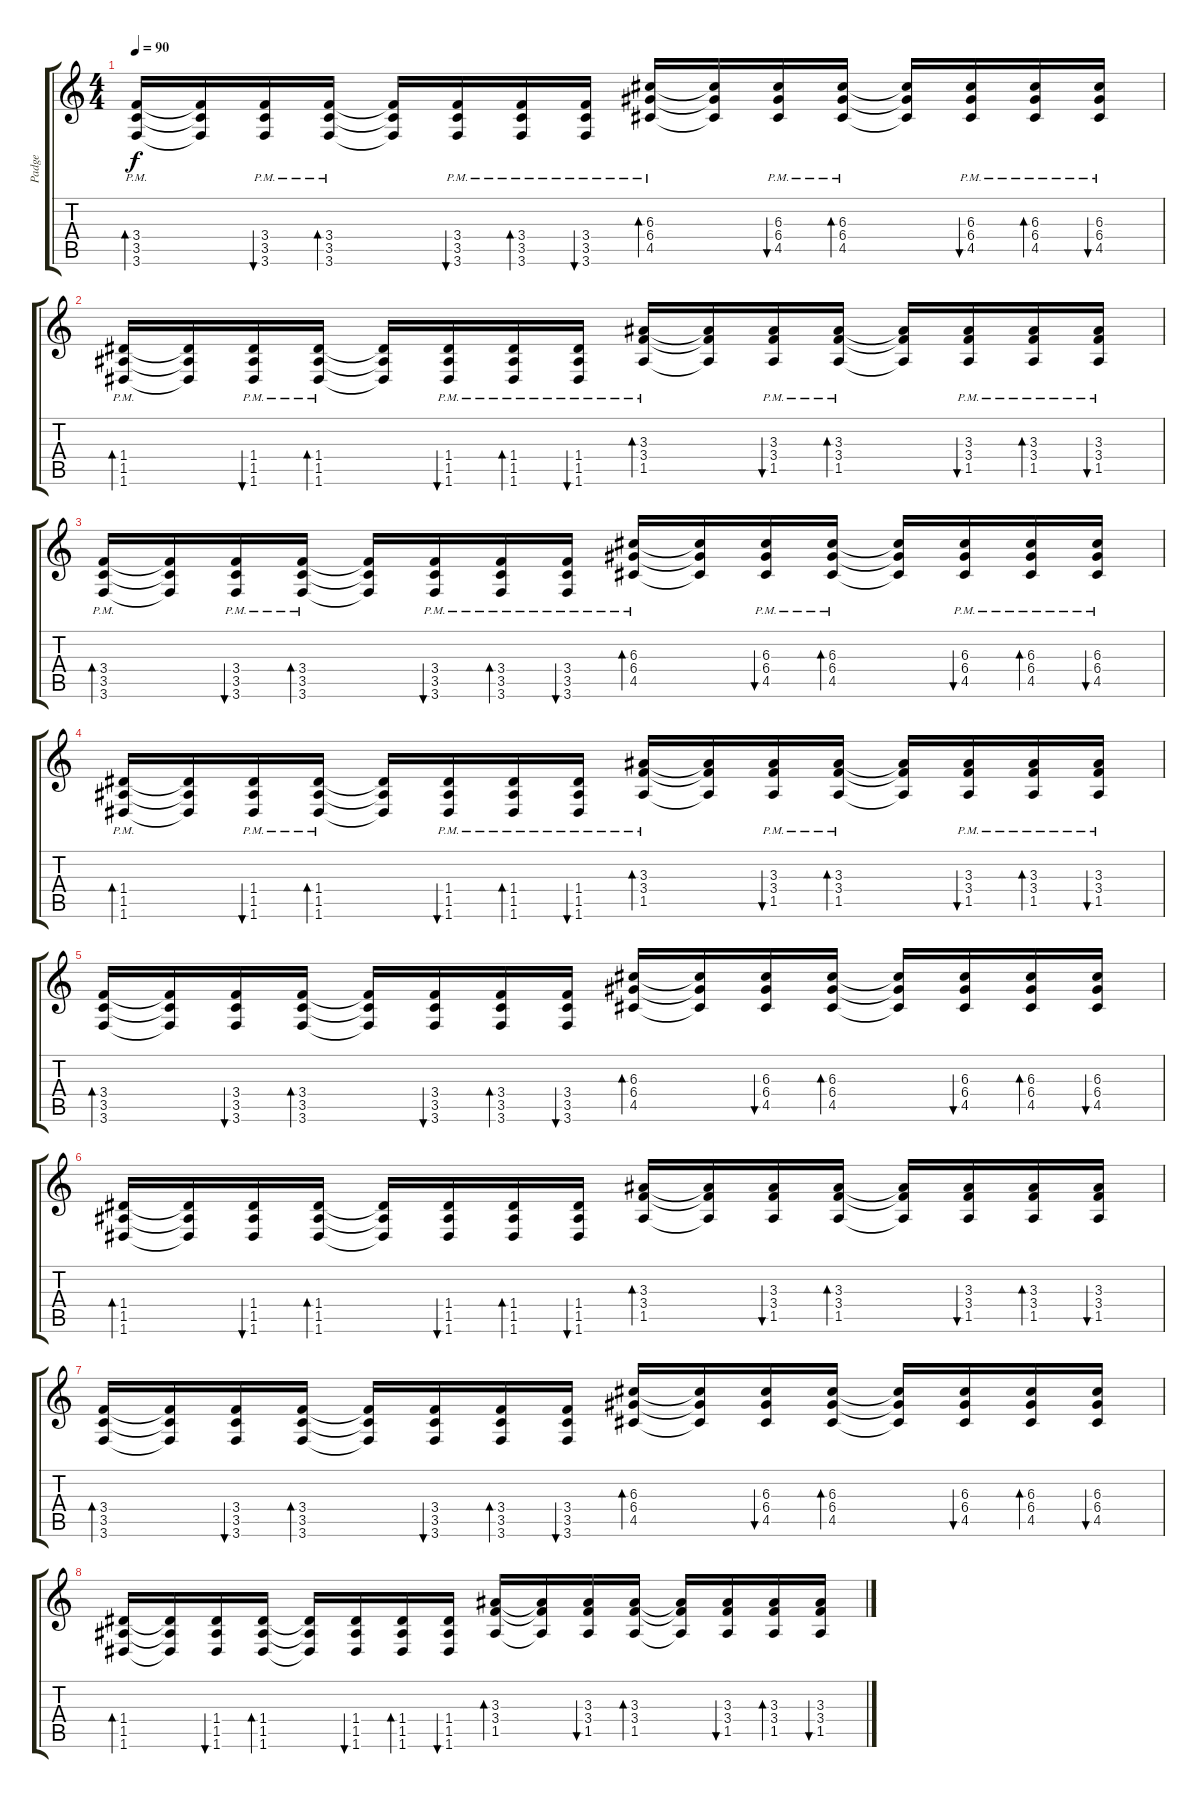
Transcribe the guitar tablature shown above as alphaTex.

\track ("Padge" "Padge") {instrument acousticguitarsteel}
\staff {score tabs}
\tuning (E4 B3 G3 D3 A2 D2) {hide}
\ts (4 4)
\tempo 90
\clef g2
\ks c
(3.4{pm} 3.5{pm} 3.6{pm}).16{bd 120 dy f} (3.4{t} 3.5{t} 3.6{t}).16 (3.4{pm} 3.5{pm} 3.6{pm}).16{bu 120} (3.4{pm} 3.5{pm} 3.6{pm}).16{bd 120} (3.4{t} 3.5{t} 3.6{t}).16 (3.4{pm} 3.5{pm} 3.6{pm}).16{bu 120} (3.4{pm} 3.5{pm} 3.6{pm}).16{bd 120} (3.4{pm} 3.5{pm} 3.6{pm}).16{bu 120} (6.3{pm} 6.4{pm} 4.5{pm}).16{bd 120} (6.3{t} 6.4{t} 4.5{t}).16 (6.3{pm} 6.4{pm} 4.5{pm}).16{bu 120} (6.3{pm} 6.4{pm} 4.5{pm}).16{bd 120} (6.3{t} 6.4{t} 4.5{t}).16 (6.3{pm} 6.4{pm} 4.5{pm}).16{bu 120} (6.3{pm} 6.4{pm} 4.5{pm}).16{bd 120} (6.3{pm} 6.4{pm} 4.5{pm}).16{bu 120} |
(1.4{pm} 1.5{pm} 1.6{pm}).16{bd 120} (1.4{t} 1.5{t} 1.6{t}).16 (1.4{pm} 1.5{pm} 1.6{pm}).16{bu 120} (1.4{pm} 1.5{pm} 1.6{pm}).16{bd 120} (1.4{t} 1.5{t} 1.6{t}).16 (1.4{pm} 1.5{pm} 1.6{pm}).16{bu 120} (1.4{pm} 1.5{pm} 1.6{pm}).16{bd 120} (1.4{pm} 1.5{pm} 1.6{pm}).16{bu 120} (3.3{pm} 3.4{pm} 1.5{pm}).16{bd 120} (3.3{t} 3.4{t} 1.5{t}).16 (3.3{pm} 3.4{pm} 1.5{pm}).16{bu 120} (3.3{pm} 3.4{pm} 1.5{pm}).16{bd 120} (3.3{t} 3.4{t} 1.5{t}).16 (3.3{pm} 3.4{pm} 1.5{pm}).16{bu 120} (3.3{pm} 3.4{pm} 1.5{pm}).16{bd 120} (3.3{pm} 3.4{pm} 1.5{pm}).16{bu 120} |
(3.4{pm} 3.5{pm} 3.6{pm}).16{bd 120} (3.4{t} 3.5{t} 3.6{t}).16 (3.4{pm} 3.5{pm} 3.6{pm}).16{bu 120} (3.4{pm} 3.5{pm} 3.6{pm}).16{bd 120} (3.4{t} 3.5{t} 3.6{t}).16 (3.4{pm} 3.5{pm} 3.6{pm}).16{bu 120} (3.4{pm} 3.5{pm} 3.6{pm}).16{bd 120} (3.4{pm} 3.5{pm} 3.6{pm}).16{bu 120} (6.3{pm} 6.4{pm} 4.5{pm}).16{bd 120} (6.3{t} 6.4{t} 4.5{t}).16 (6.3{pm} 6.4{pm} 4.5{pm}).16{bu 120} (6.3{pm} 6.4{pm} 4.5{pm}).16{bd 120} (6.3{t} 6.4{t} 4.5{t}).16 (6.3{pm} 6.4{pm} 4.5{pm}).16{bu 120} (6.3{pm} 6.4{pm} 4.5{pm}).16{bd 120} (6.3{pm} 6.4{pm} 4.5{pm}).16{bu 120} |
(1.4{pm} 1.5{pm} 1.6{pm}).16{bd 120} (1.4{t} 1.5{t} 1.6{t}).16 (1.4{pm} 1.5{pm} 1.6{pm}).16{bu 120} (1.4{pm} 1.5{pm} 1.6{pm}).16{bd 120} (1.4{t} 1.5{t} 1.6{t}).16 (1.4{pm} 1.5{pm} 1.6{pm}).16{bu 120} (1.4{pm} 1.5{pm} 1.6{pm}).16{bd 120} (1.4{pm} 1.5{pm} 1.6{pm}).16{bu 120} (3.3{pm} 3.4{pm} 1.5{pm}).16{bd 120} (3.3{t} 3.4{t} 1.5{t}).16 (3.3{pm} 3.4{pm} 1.5{pm}).16{bu 120} (3.3{pm} 3.4{pm} 1.5{pm}).16{bd 120} (3.3{t} 3.4{t} 1.5{t}).16 (3.3{pm} 3.4{pm} 1.5{pm}).16{bu 120} (3.3{pm} 3.4{pm} 1.5{pm}).16{bd 120} (3.3{pm} 3.4{pm} 1.5{pm}).16{bu 120} |
(3.4 3.5 3.6).16{bd 120} (3.4{t} 3.5{t} 3.6{t}).16 (3.4 3.5 3.6).16{bu 120} (3.4 3.5 3.6).16{bd 120} (3.4{t} 3.5{t} 3.6{t}).16 (3.4 3.5 3.6).16{bu 120} (3.4 3.5 3.6).16{bd 120} (3.4 3.5 3.6).16{bu 120} (6.3 6.4 4.5).16{bd 120} (6.3{t} 6.4{t} 4.5{t}).16 (6.3 6.4 4.5).16{bu 120} (6.3 6.4 4.5).16{bd 120} (6.3{t} 6.4{t} 4.5{t}).16 (6.3 6.4 4.5).16{bu 120} (6.3 6.4 4.5).16{bd 120} (6.3 6.4 4.5).16{bu 120} |
(1.4 1.5 1.6).16{bd 120} (1.4{t} 1.5{t} 1.6{t}).16 (1.4 1.5 1.6).16{bu 120} (1.4 1.5 1.6).16{bd 120} (1.4{t} 1.5{t} 1.6{t}).16 (1.4 1.5 1.6).16{bu 120} (1.4 1.5 1.6).16{bd 120} (1.4 1.5 1.6).16{bu 120} (3.3 3.4 1.5).16{bd 120} (3.3{t} 3.4{t} 1.5{t}).16 (3.3 3.4 1.5).16{bu 120} (3.3 3.4 1.5).16{bd 120} (3.3{t} 3.4{t} 1.5{t}).16 (3.3 3.4 1.5).16{bu 120} (3.3 3.4 1.5).16{bd 120} (3.3 3.4 1.5).16{bu 120} |
(3.4 3.5 3.6).16{bd 120} (3.4{t} 3.5{t} 3.6{t}).16 (3.4 3.5 3.6).16{bu 120} (3.4 3.5 3.6).16{bd 120} (3.4{t} 3.5{t} 3.6{t}).16 (3.4 3.5 3.6).16{bu 120} (3.4 3.5 3.6).16{bd 120} (3.4 3.5 3.6).16{bu 120} (6.3 6.4 4.5).16{bd 120} (6.3{t} 6.4{t} 4.5{t}).16 (6.3 6.4 4.5).16{bu 120} (6.3 6.4 4.5).16{bd 120} (6.3{t} 6.4{t} 4.5{t}).16 (6.3 6.4 4.5).16{bu 120} (6.3 6.4 4.5).16{bd 120} (6.3 6.4 4.5).16{bu 120} |
(1.4 1.5 1.6).16{bd 120} (1.4{t} 1.5{t} 1.6{t}).16 (1.4 1.5 1.6).16{bu 120} (1.4 1.5 1.6).16{bd 120} (1.4{t} 1.5{t} 1.6{t}).16 (1.4 1.5 1.6).16{bu 120} (1.4 1.5 1.6).16{bd 120} (1.4 1.5 1.6).16{bu 120} (3.3 3.4 1.5).16{bd 120} (3.3{t} 3.4{t} 1.5{t}).16 (3.3 3.4 1.5).16{bu 120} (3.3 3.4 1.5).16{bd 120} (3.3{t} 3.4{t} 1.5{t}).16 (3.3 3.4 1.5).16{bu 120} (3.3 3.4 1.5).16{bd 120} (3.3 3.4 1.5).16{bu 120}
